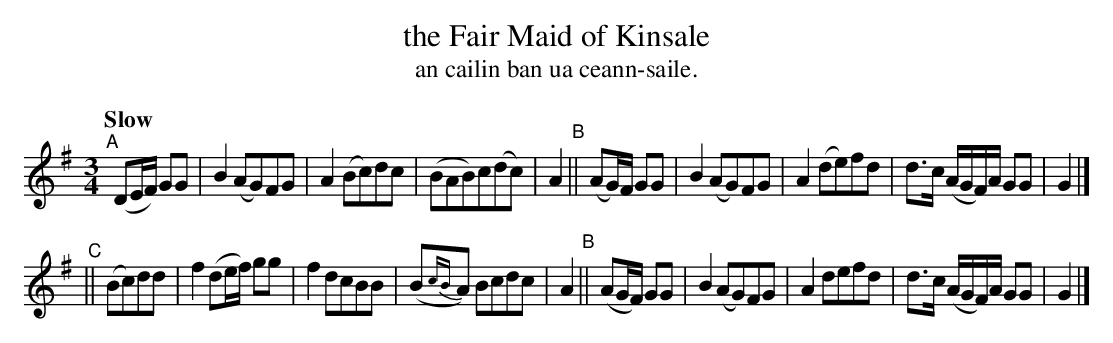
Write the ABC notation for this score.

X:1
T: the Fair Maid of Kinsale
T: an cailin ban ua ceann-saile.
Q: "Slow"
M: 3/4
L: 1/8
K: G
"^A"[|] (DE/F/) GG | B2 (AG)FG | A2 (Bc)dc | (BAB)c(dc) | A2 \
"^B"|| (AG/)F/ GG | B2 (AG)FG | A2 (de)fd | d>c (A/G/F/)A/ GG | G2 |]
"^C"|| (Bc)dd | f2 (de/f/) gg | f2 dcBB | (B{cB}A) Bcdc | A2 \
"^B"|| (AG/F/) GG | B2 (AG)FG | A2 defd | d>c (A/G/F/)A/ GG | G2 |]
